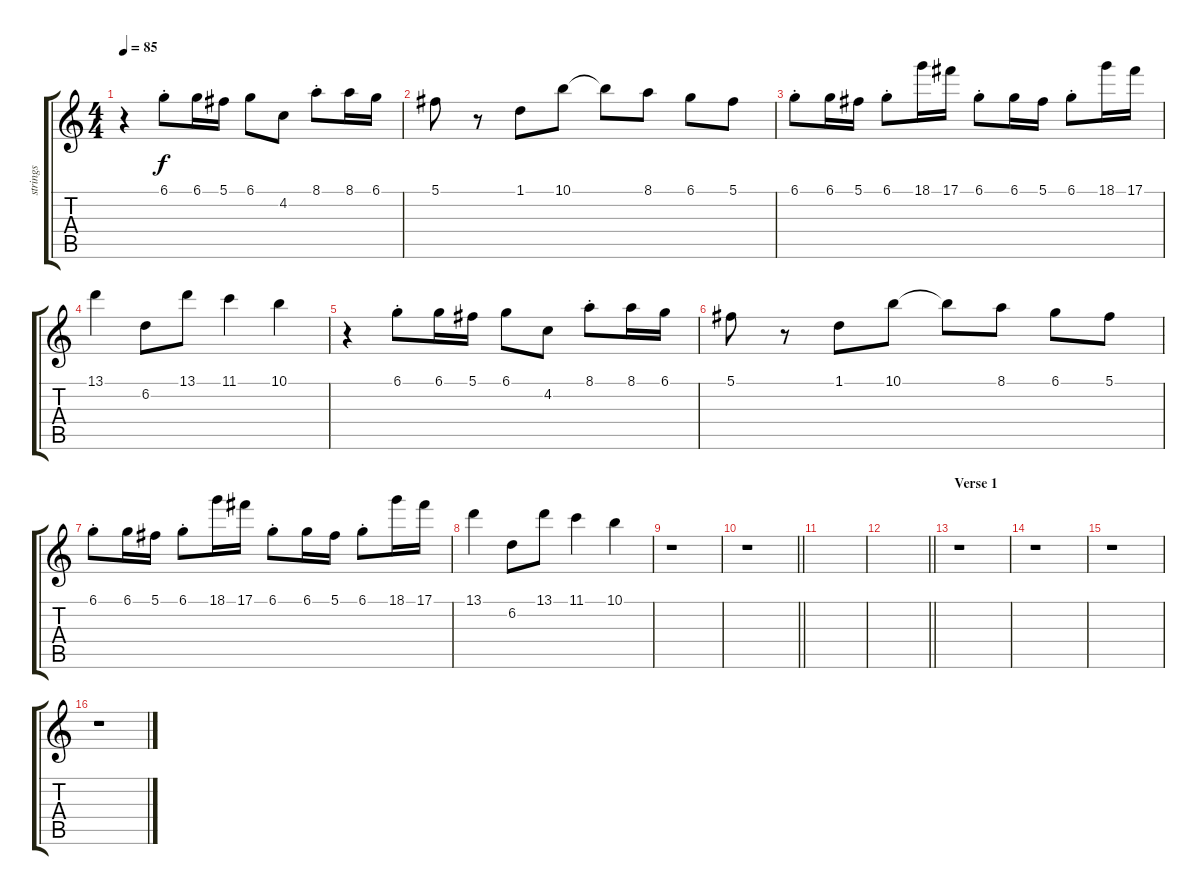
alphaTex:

\track ("strings" "strings") {instrument stringensemble1}
\staff {score tabs}
\tuning (Db5 Ab4 E4 B3 Gb3 B2) {hide}
\ts (4 4)
\tempo 85
\clef g2
\ks c
r.4{dy f instrument stringensemble1} 6.1{st}.8 6.1.16 5.1.16 6.1.8 4.2.8 8.1{st}.8 8.1.16 6.1.16 |
5.1.8 r.8 1.1.8 10.1.8 10.1{t}.8 8.1.8 6.1.8 5.1.8 |
6.1{st}.8 6.1.16 5.1.16 6.1{st}.8 18.1.16 17.1.16 6.1{st}.8 6.1.16 5.1.16 6.1{st}.8 18.1.16 17.1.16 |
13.1.4 6.2.8 13.1.8 11.1.4 10.1.4 |
r.4 6.1{st}.8 6.1.16 5.1.16 6.1.8 4.2.8 8.1{st}.8 8.1.16 6.1.16 |
5.1.8 r.8 1.1.8 10.1.8 10.1{t}.8 8.1.8 6.1.8 5.1.8 |
6.1{st}.8 6.1.16 5.1.16 6.1{st}.8 18.1.16 17.1.16 6.1{st}.8 6.1.16 5.1.16 6.1{st}.8 18.1.16 17.1.16 |
13.1.4 6.2.8 13.1.8 11.1.4 10.1.4 |
r.1 |
\barLineRight lightlight
r.1 |
|
\barLineRight lightlight
|
\section ("" "Verse 1")
r.1 |
r.1 |
r.1 |
r.1
